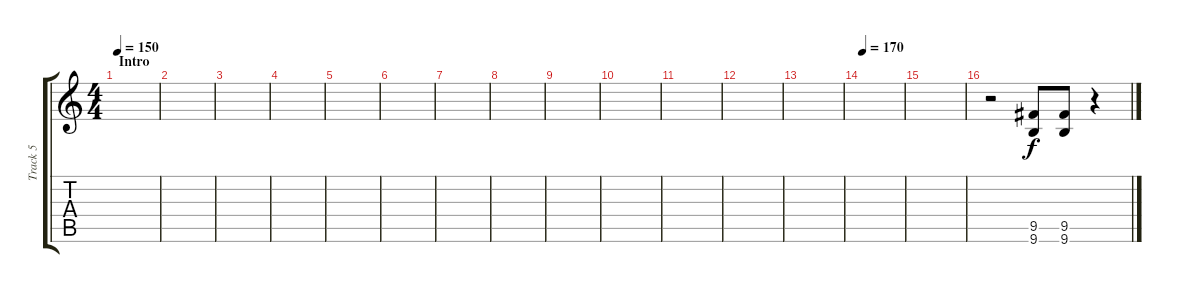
\track ("Track 5" "Track 5") {instrument distortionguitar}
\staff {score tabs}
\tuning (E4 B3 G3 D3 A2 D2) {hide}
\ts (4 4)
\section ("" "Intro")
\tempo 150
\clef g2
\ks c
|
|
|
|
|
|
|
|
|
|
|
|
|
\tempo 170
|
|
r.2 (9.5 9.6).8 (9.5 9.6).8 r.4
